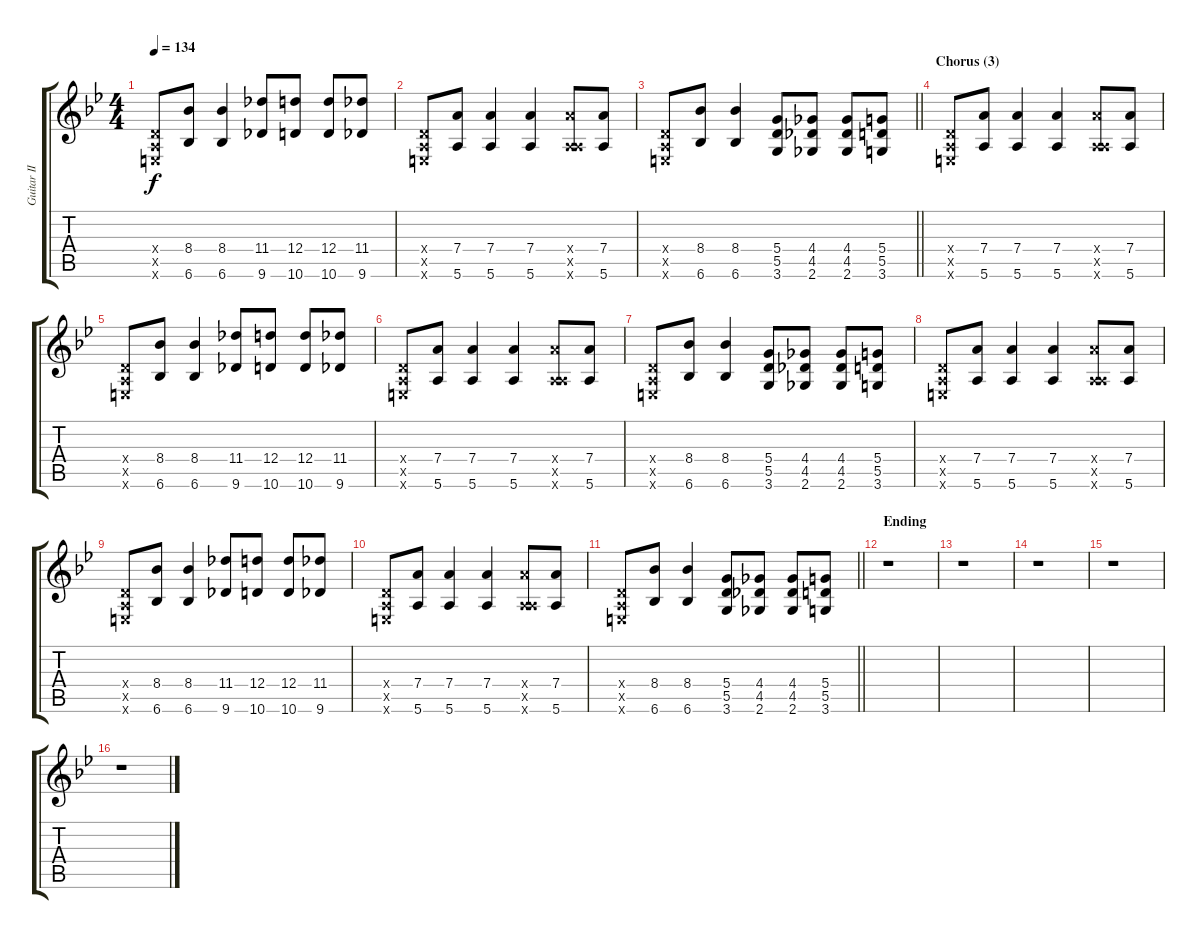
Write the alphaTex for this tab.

\track ("Guitar II" "Guitar II") {instrument distortionguitar}
\staff {score tabs}
\tuning (E4 B3 G3 D3 A2 E2) {hide}
\ts (4 4)
\tempo 134
\clef g2
\ks gminor
(0.4{x} 0.5{x} 0.6{x}).8{dy f} (8.4 6.6).8 (8.4 6.6).4 (11.4 9.6).8 (12.4 10.6).8 (12.4 10.6).8 (11.4 9.6).8 |
(0.4{x} 0.5{x} 0.6{x}).8 (7.4 5.6).8 (7.4 5.6).4 (7.4 5.6).4 (7.4{x} 0.5{x} 5.6{x}).8 (7.4 5.6).8 |
\barLineRight lightlight
(0.4{x} 0.5{x} 0.6{x}).8 (8.4 6.6).8 (8.4 6.6).4 (5.4 5.5 3.6).8 (4.4 4.5 2.6).8 (4.4 4.5 2.6).8 (5.4 5.5 3.6).8 |
\section ("" "Chorus (3)")
(0.4{x} 0.5{x} 0.6{x}).8 (7.4 5.6).8 (7.4 5.6).4 (7.4 5.6).4 (7.4{x} 0.5{x} 5.6{x}).8 (7.4 5.6).8 |
(0.4{x} 0.5{x} 0.6{x}).8 (8.4 6.6).8 (8.4 6.6).4 (11.4 9.6).8 (12.4 10.6).8 (12.4 10.6).8 (11.4 9.6).8 |
(0.4{x} 0.5{x} 0.6{x}).8 (7.4 5.6).8 (7.4 5.6).4 (7.4 5.6).4 (7.4{x} 0.5{x} 5.6{x}).8 (7.4 5.6).8 |
(0.4{x} 0.5{x} 0.6{x}).8 (8.4 6.6).8 (8.4 6.6).4 (5.4 5.5 3.6).8 (4.4 4.5 2.6).8 (4.4 4.5 2.6).8 (5.4 5.5 3.6).8 |
(0.4{x} 0.5{x} 0.6{x}).8 (7.4 5.6).8 (7.4 5.6).4 (7.4 5.6).4 (7.4{x} 0.5{x} 5.6{x}).8 (7.4 5.6).8 |
(0.4{x} 0.5{x} 0.6{x}).8 (8.4 6.6).8 (8.4 6.6).4 (11.4 9.6).8 (12.4 10.6).8 (12.4 10.6).8 (11.4 9.6).8 |
(0.4{x} 0.5{x} 0.6{x}).8 (7.4 5.6).8 (7.4 5.6).4 (7.4 5.6).4 (7.4{x} 0.5{x} 5.6{x}).8 (7.4 5.6).8 |
\barLineRight lightlight
(0.4{x} 0.5{x} 0.6{x}).8 (8.4 6.6).8 (8.4 6.6).4 (5.4 5.5 3.6).8 (4.4 4.5 2.6).8 (4.4 4.5 2.6).8 (5.4 5.5 3.6).8 |
\section ("" "Ending")
r.1 |
r.1 |
r.1 |
r.1 |
r.1
